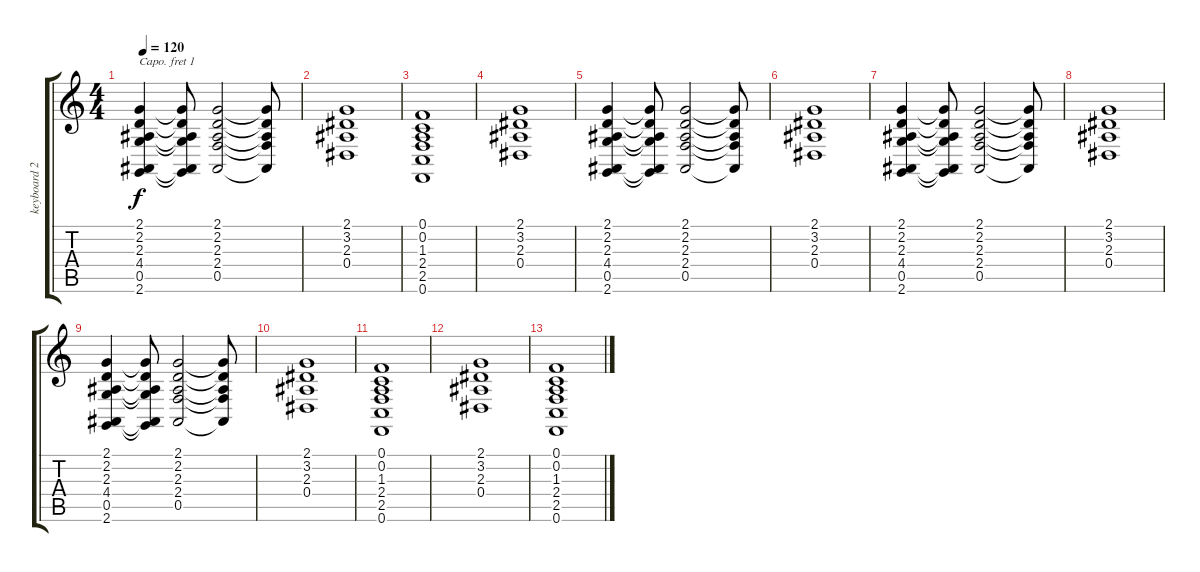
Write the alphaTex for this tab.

\track ("keyboard 2" "keyboard 2") {instrument synthstrings1}
\staff {score tabs}
\capo 1
\tuning (E4 B3 G3 D3 A2 E2) {hide}
\ts (4 4)
\tempo 120
\clef g2
\ks c
(2.1 2.2 2.3 4.4 0.5 2.6).4{dy f} (2.1{t} 2.2{t} 2.3{t} 4.4{t} 0.5{t} 2.6{t}).8 (2.1 2.2 2.3 2.4 0.5).2 (2.1{t} 2.2{t} 2.3{t} 2.4{t} 0.5{t}).8 |
(2.1 3.2 2.3 0.4).1 |
(0.1 0.2 1.3 2.4 2.5 0.6).1 |
(2.1 3.2 2.3 0.4).1{volume 7} |
(2.1 2.2 2.3 4.4 0.5 2.6).4 (2.1{t} 2.2{t} 2.3{t} 4.4{t} 0.5{t} 2.6{t}).8 (2.1 2.2 2.3 2.4 0.5).2 (2.1{t} 2.2{t} 2.3{t} 2.4{t} 0.5{t}).8 |
(2.1 3.2 2.3 0.4).1 |
(2.1 2.2 2.3 4.4 0.5 2.6).4 (2.1{t} 2.2{t} 2.3{t} 4.4{t} 0.5{t} 2.6{t}).8 (2.1 2.2 2.3 2.4 0.5).2 (2.1{t} 2.2{t} 2.3{t} 2.4{t} 0.5{t}).8 |
(2.1 3.2 2.3 0.4).1 |
(2.1 2.2 2.3 4.4 0.5 2.6).4 (2.1{t} 2.2{t} 2.3{t} 4.4{t} 0.5{t} 2.6{t}).8 (2.1 2.2 2.3 2.4 0.5).2 (2.1{t} 2.2{t} 2.3{t} 2.4{t} 0.5{t}).8 |
(2.1 3.2 2.3 0.4).1 |
(0.1 0.2 1.3 2.4 2.5 0.6).1 |
(2.1 3.2 2.3 0.4).1 |
(0.1 0.2 1.3 2.4 2.5 0.6).1
